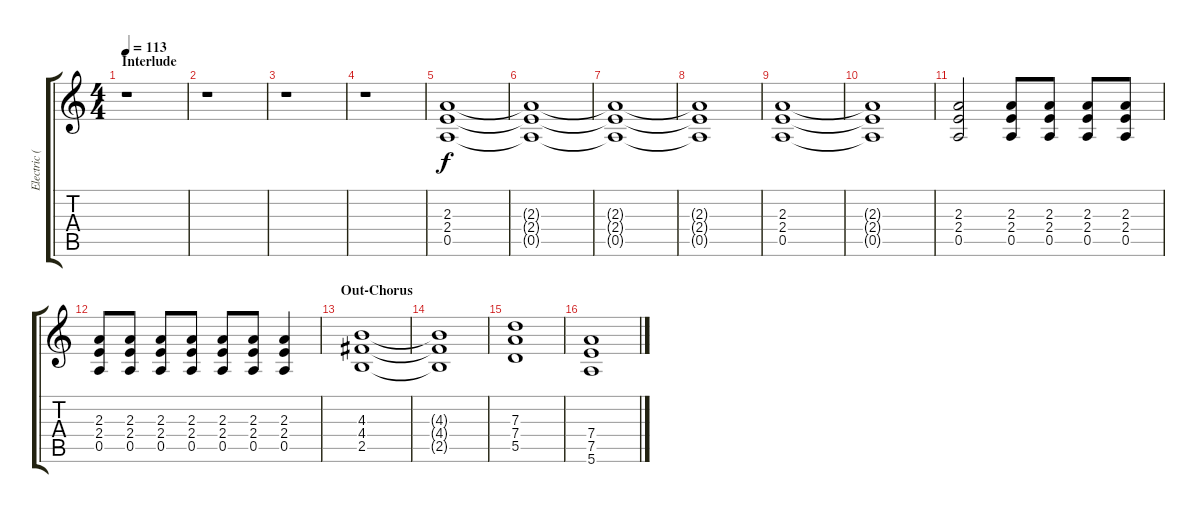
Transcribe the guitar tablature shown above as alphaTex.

\track ("Electric (Linde)" "Electric (") {instrument overdrivenguitar}
\staff {score tabs}
\tuning (E4 B3 G3 D3 A2 E2) {hide}
\ts (4 4)
\section ("" "Interlude")
\tempo 113
\clef g2
\ks c
r.1{dy f} |
r.1 |
r.1 |
r.1 |
(2.3 2.4 0.5).1 |
(2.3{t} 2.4{t} 0.5{t}).1 |
(2.3{t} 2.4{t} 0.5{t}).1 |
(2.3{t} 2.4{t} 0.5{t}).1 |
(2.3 2.4 0.5).1 |
(2.3{t} 2.4{t} 0.5{t}).1 |
(2.3 2.4 0.5).2 (2.3 2.4 0.5).8 (2.3 2.4 0.5).8 (2.3 2.4 0.5).8 (2.3 2.4 0.5).8 |
(2.3 2.4 0.5).8 (2.3 2.4 0.5).8 (2.3 2.4 0.5).8 (2.3 2.4 0.5).8 (2.3 2.4 0.5).8 (2.3 2.4 0.5).8 (2.3 2.4 0.5).4 |
\section ("" "Out-Chorus")
(4.3 4.4 2.5).1 |
(4.3{t} 4.4{t} 2.5{t}).1 |
(7.3 7.4 5.5).1 |
(7.4 7.5 5.6).1
